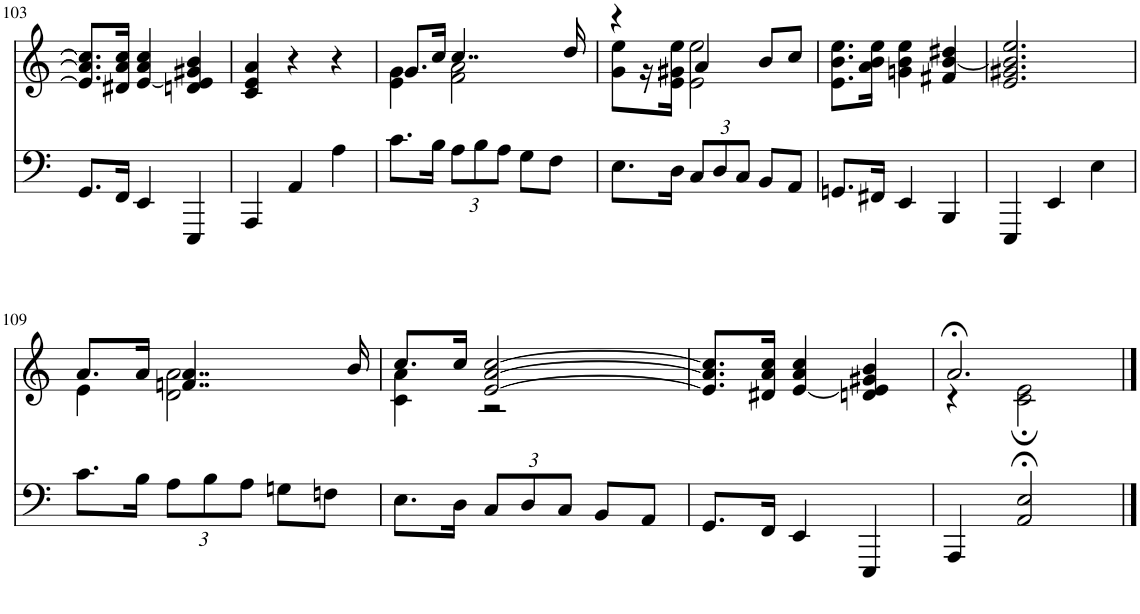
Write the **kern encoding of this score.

**kern	**kern
*part2	*part1
*staff2	*staff1
*I"Piano	*I"Piano
*I'Pno	*I'Pno
!!LO:PB:g=z
*clefF4	*clefG2
*k[]	*k[]
*M3/4	*M3/4
=103	=103
8.GG/L	8.e/] 8.a/] 8.cc/]L
16FF/Jk	16d#X/ 16a/ 16cc/Jk
4EE/	[4e/ 4a/ 4cc/
4EEE/	4dn/ 4e/] 4g#X/ 4b/
=104	=104
4AAA/	4c/ 4e/ 4a/
4AA/	4r
4A\	4r
=105	=105
*	*^
8.c\L	8.g/L	4e\ 4g\
16B\Jk	16cc/Jk	.
*Xbrackettup	*	*
12A\L	4..cc/	2f\ 2a\
12B\	.	.
12A\J	.	.
8G\L	.	.
8F\J	.	.
.	16dd/	.
=106	=106	=106
8.E\L	4r	8g\ 8ee\L
.	.	16r
16D\Jk	.	16e\ 16g#X\ 16ee\JJ
12C/L	4a/	2e\ 2ee\
12D/	.	.
12C/J	.	.
8BB/L	8b/L	.
8AA/J	8cc/J	.
*	*v	*v
=107	=107
8.GGn/L	8.e\ 8.b\ 8.ee\L
16FF#X/Jk	16a\ 16b\ 16ee\Jk
4EE/	4gn\ 4b\ 4ee\
4BBB/	4f#X/ [4b/ 4dd#X/
=108	=108
4EEE/	2.e/ 2.g#X/ 2.b/] 2.ee/
4EE/	.
4E\	.
!!LO:LB:g=z
=109	=109
*	*^
8.c\L	8.a/L	4e\
16B\Jk	16a/Jk	.
12A\L	4..fn/ 4..a/	2d\ 2a\
12B\	.	.
12A\J	.	.
8Gn\L	.	.
8Fn\J	.	.
.	16b/	.
=110	=110	=110
8.E\L	8.cc/L	4c\ 4a\
16D\Jk	16cc/Jk	.
12C/L	[2e/ [2a/ [2cc/	2r
12D/	.	.
12C/J	.	.
8BB/L	.	.
8AA/J	.	.
*	*v	*v
=111	=111
8.GG/L	8.e/] 8.a/] 8.cc/]L
16FF/Jk	16d#X/ 16a/ 16cc/Jk
4EE/	[4e/ 4a/ 4cc/
4EEE/	4dn/ 4e/] 4g#X/ 4b/
=112	=112
*	*^
4AAA/	2.a;</	4r
2AA/;< 2E/;<	.	2c\; 2e\;
*	*v	*v
==	==
*-	*-
